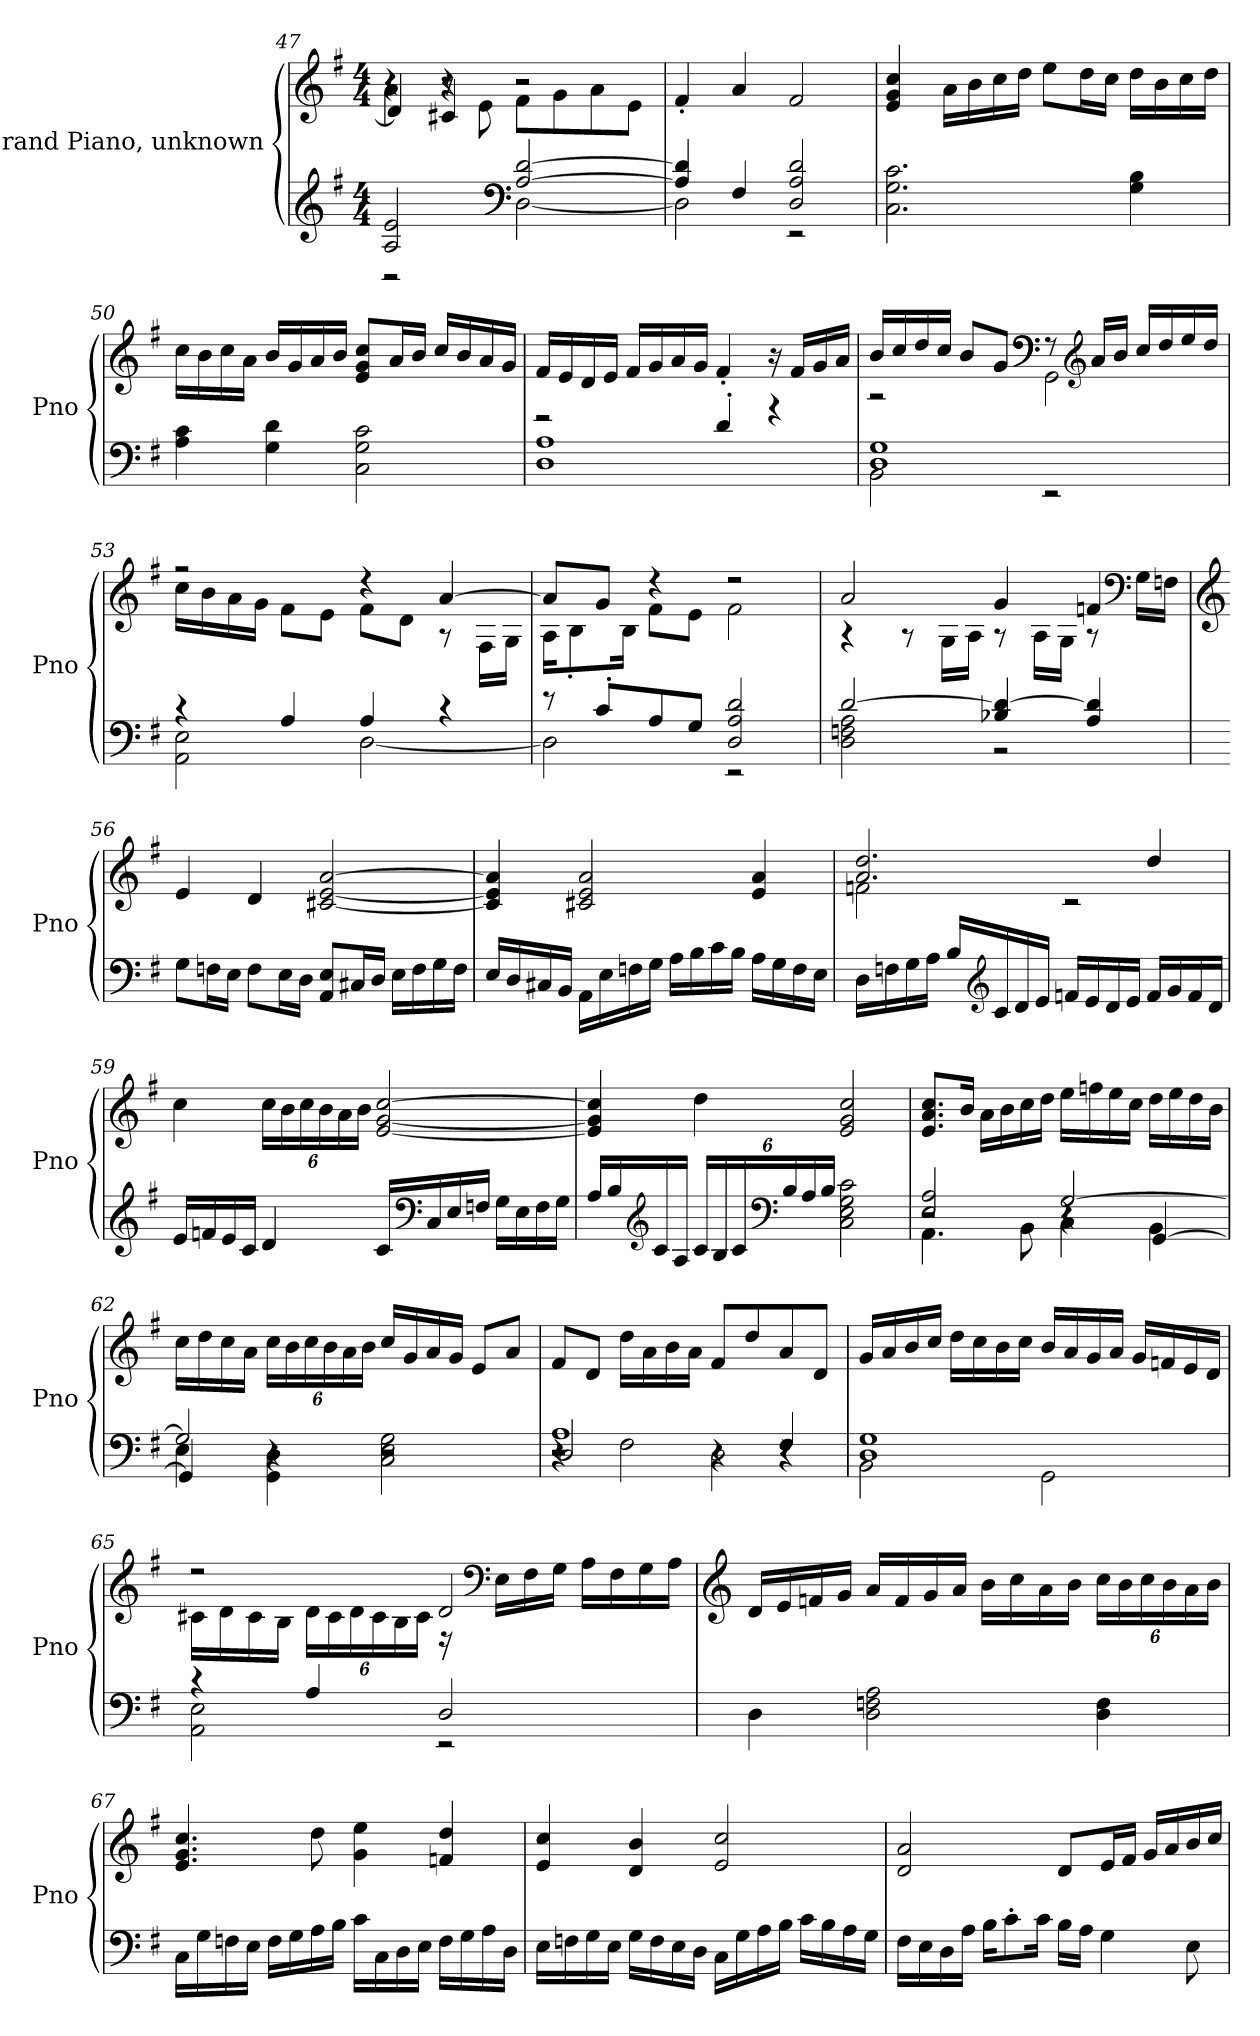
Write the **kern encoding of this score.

**kern	**kern
*part1	*part1
*staff2	*staff1
*I"Grand Piano, unknown	*
*I'Pno	*
*clefG2	*clefG2
*k[f#]	*k[f#]
*M4/4	*M4/4
=47	=47
*^	*^
*	*	*	*^
2A/ 2e/	2r	4r	4a\	4d/]
.	.	4c#X/	8r	4r
.	.	.	8e\	.
*clefF4	*	*	*	*
[2A/ [2d/	[2D\	2r	8f#\L	2r
.	.	.	8g\	.
.	.	.	8a\	.
.	.	.	8e\J	.
*	*	*v	*v	*v
=48	=48	=48
4A/] 4d/]	2D\]	4f#'/
4F#/	.	4a/
2D/ 2A/ 2d/	2r	2f#/
*v	*v	*
=49	=49
2.C\ 2.G\ 2.c\	4e/ 4g/ 4cc/
.	16a\LL
.	16b\
.	16cc\
.	16dd\JJ
.	8ee\L
.	16dd\L
.	16cc\JJ
4G\ 4B\	16dd\LL
.	16b\
.	16cc\
.	16dd\JJ
=50	=50
4A\ 4c\	16cc\LL
.	16b\
.	16cc\
.	16a\JJ
4G\ 4d\	16b/LL
.	16g/
.	16a/
.	16b/JJ
2C\ 2G\ 2c\	8e/ 8g/ 8cc/L
.	16a/L
.	16b/JJ
.	16cc/LL
.	16b/
.	16a/
.	16g/JJ
!!LO:LB:g=z
=51	=51
*^	*
2r	1D 1A	16f#/LL
.	.	16e/
.	.	16d/
.	.	16e/JJ
.	.	16f#/LL
.	.	16g/
.	.	16a/
.	.	16g/JJ
4d'/	.	4f#'/
4r	.	16r
.	.	16f#/LL
.	.	16g/
.	.	16a/JJ
=52	=52	=52
*	*	*^
1D 1G	2BB\	16b/LL	2r
.	.	16cc/	.
.	.	16dd/	.
.	.	16cc/JJ	.
.	.	8b/L	.
.	.	8g/J	.
*	*	*clefF4	*
.	2r	8r	2GG\
*	*	*clefG2	*
.	.	16a/LL	.
.	.	16b/JJ	.
.	.	16cc/LL	.
.	.	16dd/	.
.	.	16ee/	.
.	.	16dd/JJ	.
=53	=53	=53	=53
4r	2AA\ 2E\	2r	16cc\LL
.	.	.	16b\
.	.	.	16a\
.	.	.	16g\JJ
4A/	.	.	8f#\L
.	.	.	8e\J
4A/	[2D\	4r	8f#\L
.	.	.	8d\J
4r	.	[4a/	8r
.	.	.	16F#\LL
.	.	.	16G\JJ
!!LO:LB:g=z	!!
=54	=54	=54	=54
8r	2D\]	8a/L]	16A\KL
.	.	.	8B'\
8c'/L	.	8g/J	.
.	.	.	16B\Jk
8A/	.	4r	8f#\L
8G/J	.	.	8e\J
2D/ 2A/ 2d/	2r	2r	2f#\
=55	=55	=55	=55
[2d/	2D\ 2Fn\ 2A\	2a/	4r
.	.	.	8r
.	.	.	16G\LL
.	.	.	16A\JJ
4B-X/ 4d/_	2r	4g/	8r
.	.	.	16A\LL
.	.	.	16G\JJ
4A/ 4d/]	.	4fn/	8r
*	*	*clefF4	*
.	.	.	16G\LL
.	.	.	16Fn\JJ
*v	*v	*	*
*	*v	*v
=56	=56
*	*clefG2
8G\L	4e/
16Fn\L	.
16E\JJ	.
8F\L	4d/
16E\L	.
16D\JJ	.
8AA/ 8E/L	[2c#X/ [2e/ [2a/
16C#X/L	.
16D/JJ	.
16E\LL	.
16F\	.
16G\	.
16F\JJ	.
!!LO:LB:g=z
=57	=57
16E/LL	4c#/] 4e/] 4a/]
16D/	.
16C#X/	.
16BB/JJ	.
16AA\LL	2c#X/ 2e/ 2a/
16E\	.
16Fn\	.
16G\JJ	.
16A\LL	.
16B\	.
16c\	.
16B\JJ	.
16A\LL	4e/ 4a/
16G\	.
16F\	.
16E\JJ	.
=58	=58
*	*^
16D\LL	2.a/ 2.dd/	2fn\
16Fn\	.	.
16G\	.	.
16A\JJ	.	.
16B/LL	.	.
*clefG2	*	*
16c/	.	.
16d/	.	.
16e/JJ	.	.
16fn/LL	.	2r
16e/	.	.
16d/	.	.
16e/JJ	.	.
16f/LL	4dd/	.
16g/	.	.
16f/	.	.
16d/JJ	.	.
*	*v	*v
!!LO:PB:g=z
=59	=59
16e/LL	4cc\
16fn/	.
16e/	.
16c/JJ	.
*	*Xbrackettup
4d/	24cc\LL
.	24b\
.	24cc\
.	24b\
.	24a\
.	24b\JJ
16c/LL	[2e/ [2g/ [2cc/
*clefF4	*
16C/	.
16E/	.
16Fn/JJ	.
16G\LL	.
16E\	.
16F\	.
16G\JJ	.
=60	=60
16A/LL	4e/] 4g/] 4cc/]
16B/	.
*clefG2	*
16c/	.
16A/JJ	.
*Xbrackettup	*
24c/LL	4dd\
24B/	.
24c/	.
*clefF4	*
24B/	.
24A/	.
24B/JJ	.
2C\ 2E\ 2G\ 2c\	2e/ 2g/ 2cc/
!!LO:LB:g=z
=61	=61
*^	*
*	*^	*
2E/ 2A/	4.AA\	2r	8.e/ 8.a/ 8.cc/L
.	.	.	16b/Jk
.	.	.	16a\LL
.	.	.	16b\
.	8BB\	.	16cc\
.	.	.	16dd\JJ
[2G/	4C\	4r	16ee\LL
.	.	.	16ffn\
.	.	.	16ee\
.	.	.	16cc\JJ
.	4BB\	[4GG/	16dd\LL
.	.	.	16ee\
.	.	.	16dd\
.	.	.	16b\JJ
=62	=62	=62	=62
2G/]	4E\	4GG/]	16cc\LL
.	.	.	16dd\
.	.	.	16cc\
.	.	.	16a\JJ
.	4GG\ 4D\	4r	24cc\LL
.	.	.	24b\
.	.	.	24cc\
.	.	.	24b\
.	.	.	24a\
.	.	.	24b\JJ
2r	2C\ 2E\ 2G\	2r	16cc/LL
.	.	.	16g/
.	.	.	16a/
.	.	.	16g/JJ
.	.	.	8e/L
.	.	.	8a/J
=63	=63	=63	=63
*	*	*^	*
1A	4r	2D/	2r	8f#/L
.	.	.	.	8d/J
.	2F#\	.	.	16dd\LL
.	.	.	.	16a\
.	.	.	.	16b\
.	.	.	.	16a\JJ
.	.	4r	2D\	8f#/L
.	.	.	.	8dd/
.	4r	4F#/	.	8a/
.	.	.	.	8d/J
*	*v	*v	*v	*
!!LO:LB:g=z
=64	=64	=64
1D 1G	2BB\	16g/LL
.	.	16a/
.	.	16b/
.	.	16cc/JJ
.	.	16dd\LL
.	.	16cc\
.	.	16b\
.	.	16cc\JJ
.	2GG\	16b/LL
.	.	16a/
.	.	16g/
.	.	16a/JJ
.	.	16g/LL
.	.	16fn/
.	.	16e/
.	.	16d/JJ
=65	=65	=65
*	*	*^
4r	2AA\ 2E\	2r	16c#X\LL
.	.	.	16d\
.	.	.	16c#\
.	.	.	16B\JJ
4A/	.	.	24d\LL
.	.	.	24c#\
.	.	.	24d\
.	.	.	24c#\
.	.	.	24B\
.	.	.	24c#\JJ
2D/	2r	2d/	16r
*	*	*clefF4	*
.	.	.	16E\LL
.	.	.	16F#\
.	.	.	16G\JJ
.	.	.	16A\LL
.	.	.	16F#\
.	.	.	16G\
.	.	.	16A\JJ
*v	*v	*	*
*	*v	*v
!!LO:LB:g=z
=66	=66
*	*clefG2
4D\	16d/LL
.	16e/
.	16fn/
.	16g/JJ
2D\ 2Fn\ 2A\	16a/LL
.	16f/
.	16g/
.	16a/JJ
.	16b\LL
.	16cc\
.	16a\
.	16b\JJ
4D\ 4F\	24cc\LL
.	24b\
.	24cc\
.	24b\
.	24a\
.	24b\JJ
=67	=67
16C\LL	4.e/ 4.g/ 4.cc/
16G\	.
16Fn\	.
16E\JJ	.
16F\LL	.
16G\	.
16A\	8dd\
16B\JJ	.
16c\LL	4g\ 4ee\
16C\	.
16D\	.
16E\JJ	.
16F\LL	4fn/ 4dd/
16G\	.
16A\	.
16D\JJ	.
!!LO:LB:g=z
=68	=68
16E\LL	4e/ 4cc/
16Fn\	.
16G\	.
16E\JJ	.
16G\LL	4d/ 4b/
16F\	.
16E\	.
16D\JJ	.
16C\LL	2e/ 2cc/
16G\	.
16A\	.
16B\JJ	.
16c\LL	.
16B\	.
16A\	.
16G\JJ	.
=69	=69
16F#\LL	2d/ 2a/
16E\	.
16D\	.
16A\JJ	.
16B\KL	.
8c'\	.
16c\Jk	.
16B\LL	8d/L
16A\JJ	.
4G\	16e/L
.	16f#/JJ
.	16g/LL
.	16a/
8E\	16b/
.	16cc/JJ
=	=
*-	*-
